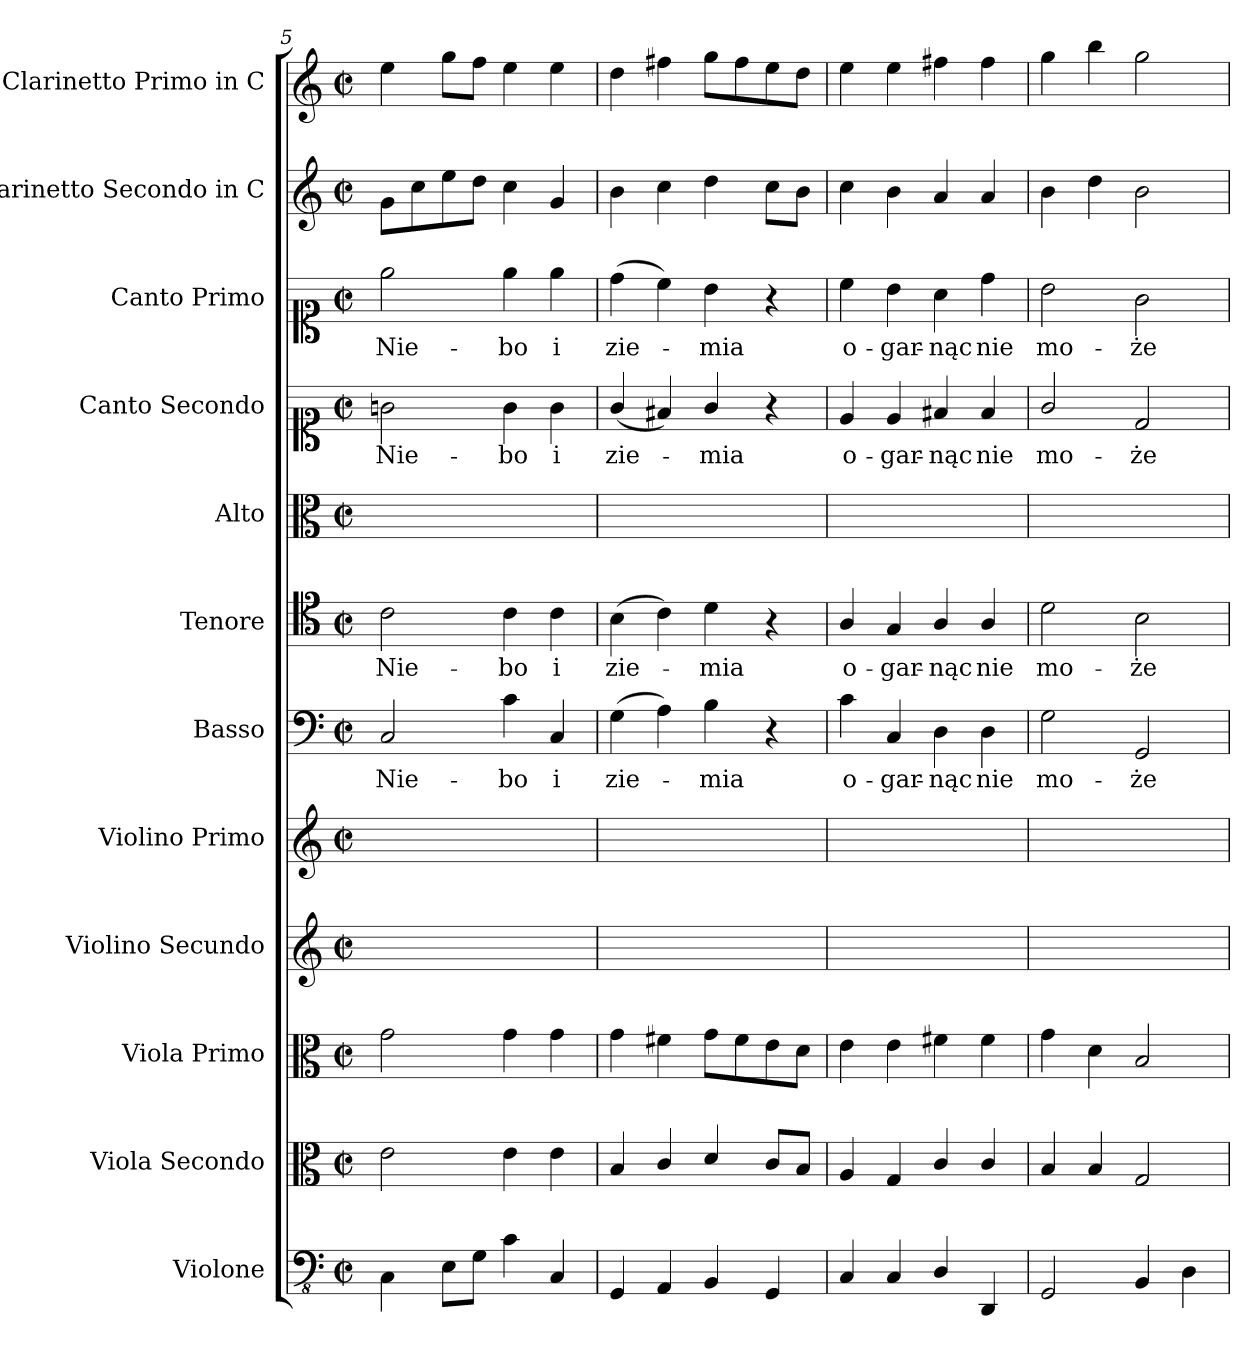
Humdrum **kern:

**kern	**kern	**kern	**kern	**kern	**kern	**text	**kern	**text	**kern	**kern	**text	**kern	**text	**kern	**kern
*part12	*part11	*part10	*part9	*part8	*part7	*part7	*part6	*part6	*part5	*part4	*part4	*part3	*part3	*part2	*part1
*staff12	*staff11	*staff10	*staff9	*staff8	*staff7	*staff7	*staff6	*staff6	*staff5	*staff4	*staff4	*staff3	*staff3	*staff2	*staff1
*I"Violone	*I"Viola Secondo	*I"Viola Primo	*I"Violino Secundo	*I"Violino Primo	*I"Basso	*	*I"Tenore	*	*I"Alto	*I"Canto Secondo	*	*I"Canto Primo	*	*I"Clarinetto Secondo in C	*I"Clarinetto Primo in C
*I'vlne	*	*I'vla I	*I'vl I	*I'vl II	*I'B	*	*I'T	*	*I'A	*	*	*	*	*I'cl II	*I'cl I
*clefFv4	*clefC3	*clefC3	*clefG2	*clefG2	*clefF4	*	*clefC4	*	*clefC3	*clefC1	*	*clefC1	*	*clefG2	*clefG2
*k[]	*k[]	*k[]	*k[]	*k[]	*k[]	*	*k[]	*	*k[]	*k[]	*	*k[]	*	*k[]	*k[]
*a:	*a:	*a:	*a:	*a:	*a:	*	*a:	*	*a:	*a:	*	*a:	*	*a:	*a:
*M2/2	*M2/2	*M2/2	*M2/2	*M2/2	*M2/2	*	*M2/2	*	*M2/2	*M2/2	*	*M2/2	*	*M2/2	*M2/2
*met(c|)	*met(c|)	*met(c|)	*met(c|)	*met(c|)	*met(c|)	*	*met(c|)	*	*met(c|)	*met(c|)	*	*met(c|)	*	*met(c|)	*met(c|)
=5	=5	=5	=5	=5	=5	=5	=5	=5	=5	=5	=5	=5	=5	=5	=5
4CC\	2e\	2g\	1ryy	1ryy	2C/	Nie-	2c\	Nie-	1ryy	2gn\	Nie-	2ee\	Nie-	8g\L	4ee\
.	.	.	.	.	.	.	.	.	.	.	.	.	.	8cc\	.
8EE\L	.	.	.	.	.	.	.	.	.	.	.	.	.	8ee\	8gg\L
8GG\J	.	.	.	.	.	.	.	.	.	.	.	.	.	8dd\J	8ff\J
4C\	4e\	4g\	.	.	4c\	-bo	4c\	-bo	.	4g\	-bo	4ee\	-bo	4cc\	4ee\
4CC/	4e\	4g\	.	.	4C/	i	4c\	i	.	4g\	i	4ee\	i	4g/	4ee\
=6	=6	=6	=6	=6	=6	=6	=6	=6	=6	=6	=6	=6	=6	=6	=6
4GGG/	4B/	4g\	1ryy	1ryy	(4G\	zie-	(4B\	zie-	1ryy	(4g/	zie-	(4dd\	zie-	4b\	4dd\
4AAA/	4c/	4f#X\	.	.	4A\)	.	4c\)	.	.	4f#X/)	.	4cc\)	.	4cc\	4ff#X\
4BBB/	4d/	8g\L	.	.	4B\	-mia	4d\	-mia	.	4g/	-mia	4b\	-mia	4dd\	8gg\L
.	.	8f#\	.	.	.	.	.	.	.	.	.	.	.	.	8ff#\
4GGG/	8c/L	8e\	.	.	4r	.	4r	.	.	4r	.	4r	.	8cc\L	8ee\
.	8B/J	8d\J	.	.	.	.	.	.	.	.	.	.	.	8b\J	8dd\J
=7	=7	=7	=7	=7	=7	=7	=7	=7	=7	=7	=7	=7	=7	=7	=7
4CC/	4A/	4e\	1ryy	1ryy	4c\	o-	4A/	o-	1ryy	4e/	o-	4cc\	o-	4cc\	4ee\
4CC/	4G/	4e\	.	.	4C/	-gar-	4G/	-gar-	.	4e/	-gar-	4b\	-gar-	4b\	4ee\
4DD/	4c/	4f#X\	.	.	4D\	-nąc	4A/	-nąc	.	4f#X/	-nąc	4a\	-nąc	4a/	4ff#X\
4DDD/	4c/	4f#\	.	.	4D\	nie	4A/	nie	.	4f#/	nie	4dd\	nie	4a/	4ff#\
=8	=8	=8	=8	=8	=8	=8	=8	=8	=8	=8	=8	=8	=8	=8	=8
2GGG/	4B/	4g\	1ryy	1ryy	2G\	mo-	2d\	mo-	1ryy	2g/	mo-	2b\	mo-	4b\	4gg\
.	4B/	4d\	.	.	.	.	.	.	.	.	.	.	.	4dd\	4bb\
4BBB/	2G/	2B/	.	.	2GG/	-że	2B\	-że	.	2d/	-że	2g\	-że	2b\	2gg\
4DD\	.	.	.	.	.	.	.	.	.	.	.	.	.	.	.
=	=	=	=	=	=	=	=	=	=	=	=	=	=	=	=
*-	*-	*-	*-	*-	*-	*-	*-	*-	*-	*-	*-	*-	*-	*-	*-
